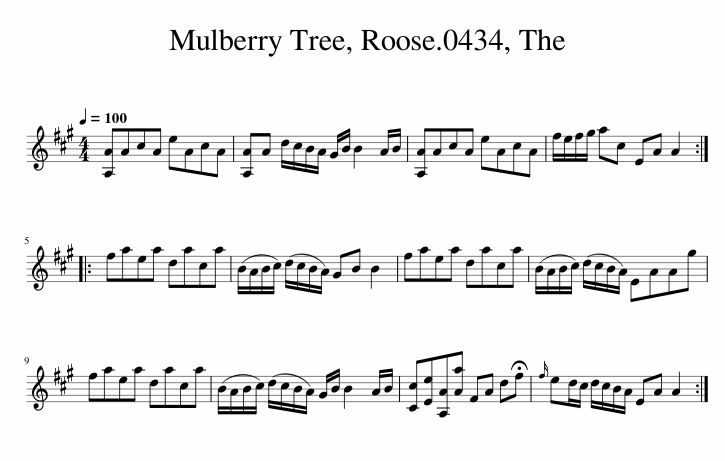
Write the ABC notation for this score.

X:1
L:1/8
Q:1/4=100
M:4/4
I:linebreak $
K:A
V:1 treble
V:1
 [A,A]AcA eAcA | [A,A]A d/c/B/A/ G/B/ B2 A/B/ | [A,A]AcA eAcA | f/e/f/g/ ac EA A2 ::$ faea daca | %5
 (B/A/B/c/) (d/c/B/A/) GB B2 | faea daca | (B/A/B/c/) (d/c/B/A/) EAAg |$ faea daca | (B/A/B/c/) (d/c/B/A/) G/B/ B2 A/B/ | %10
 [Cc][Ee][A,A][Aa] FA d!fermata!f |{f} ed/c/ d/c/B/A/ EA A2 :| %12
